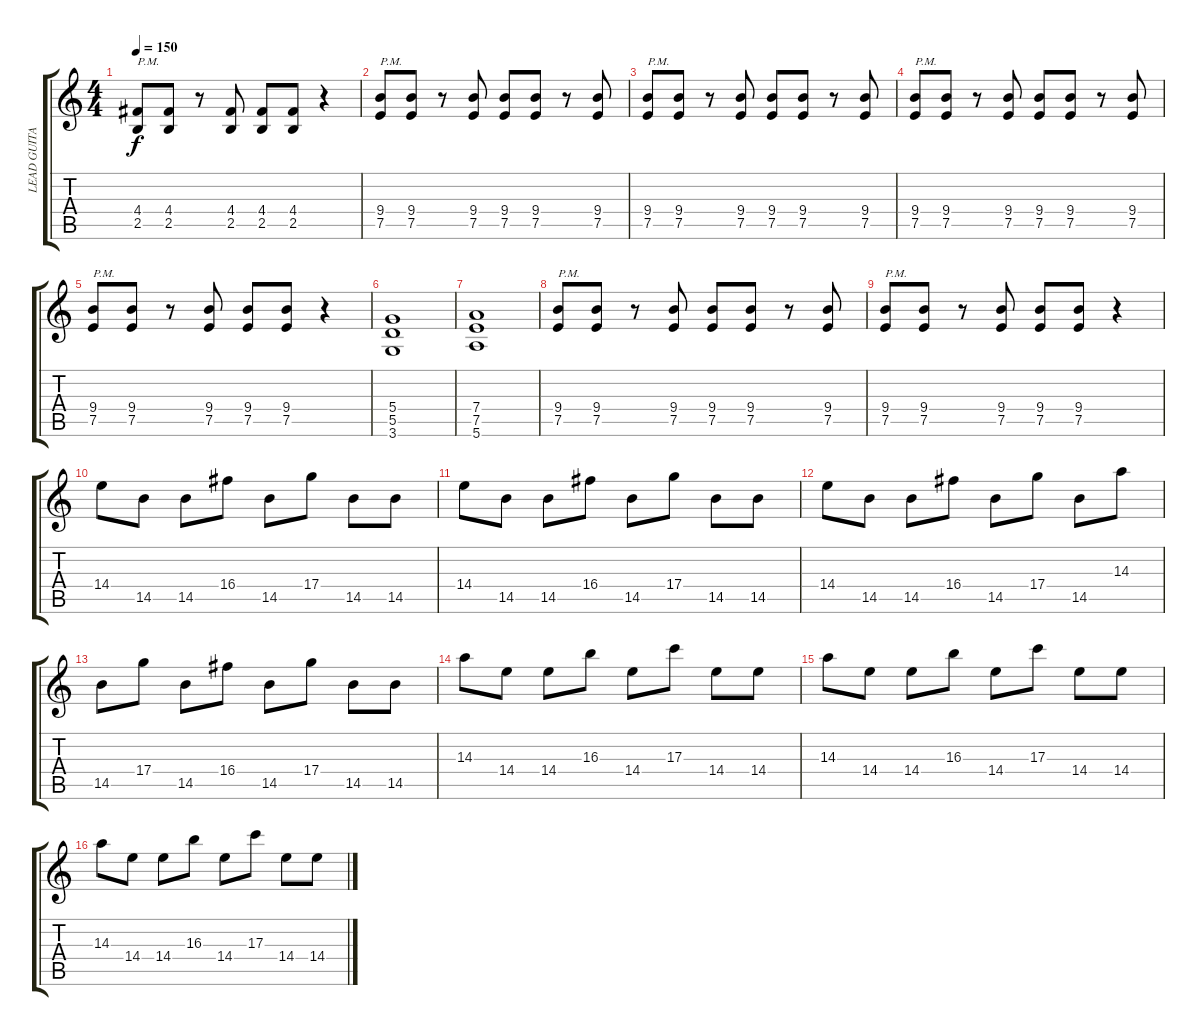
\track ("LEAD GUITARE" "LEAD GUITA") {instrument distortionguitar}
\staff {score tabs}
\tuning (E4 B3 G3 D3 A2 E2) {hide}
\ts (4 4)
\tempo 150
\clef g2
\ks c
(4.4 2.5).8{txt "P.M." dy f} (4.4 2.5).8 r.8 (4.4 2.5).8 (4.4 2.5).8 (4.4 2.5).8 r.4 |
(9.4 7.5).8{txt "P.M."} (9.4 7.5).8 r.8 (9.4 7.5).8 (9.4 7.5).8 (9.4 7.5).8 r.8 (9.4 7.5).8 |
(9.4 7.5).8{txt "P.M."} (9.4 7.5).8 r.8 (9.4 7.5).8 (9.4 7.5).8 (9.4 7.5).8 r.8 (9.4 7.5).8 |
(9.4 7.5).8{txt "P.M."} (9.4 7.5).8 r.8 (9.4 7.5).8 (9.4 7.5).8 (9.4 7.5).8 r.8 (9.4 7.5).8 |
(9.4 7.5).8{txt "P.M."} (9.4 7.5).8 r.8 (9.4 7.5).8 (9.4 7.5).8 (9.4 7.5).8 r.4 |
(5.4 5.5 3.6).1 |
(7.4 7.5 5.6).1 |
(9.4 7.5).8{txt "P.M."} (9.4 7.5).8 r.8 (9.4 7.5).8 (9.4 7.5).8 (9.4 7.5).8 r.8 (9.4 7.5).8 |
(9.4 7.5).8{txt "P.M."} (9.4 7.5).8 r.8 (9.4 7.5).8 (9.4 7.5).8 (9.4 7.5).8 r.4 |
14.4.8{volume 16} 14.5.8 14.5.8 16.4.8 14.5.8 17.4.8 14.5.8 14.5.8 |
14.4.8 14.5.8 14.5.8 16.4.8 14.5.8 17.4.8 14.5.8 14.5.8 |
14.4.8 14.5.8 14.5.8 16.4.8 14.5.8 17.4.8 14.5.8 14.3.8 |
14.5.8 17.4.8 14.5.8 16.4.8 14.5.8 17.4.8 14.5.8 14.5.8 |
14.3.8 14.4.8 14.4.8 16.3.8 14.4.8 17.3.8 14.4.8 14.4.8 |
14.3.8 14.4.8 14.4.8 16.3.8 14.4.8 17.3.8 14.4.8 14.4.8 |
14.3.8 14.4.8 14.4.8 16.3.8 14.4.8 17.3.8 14.4.8 14.4.8
